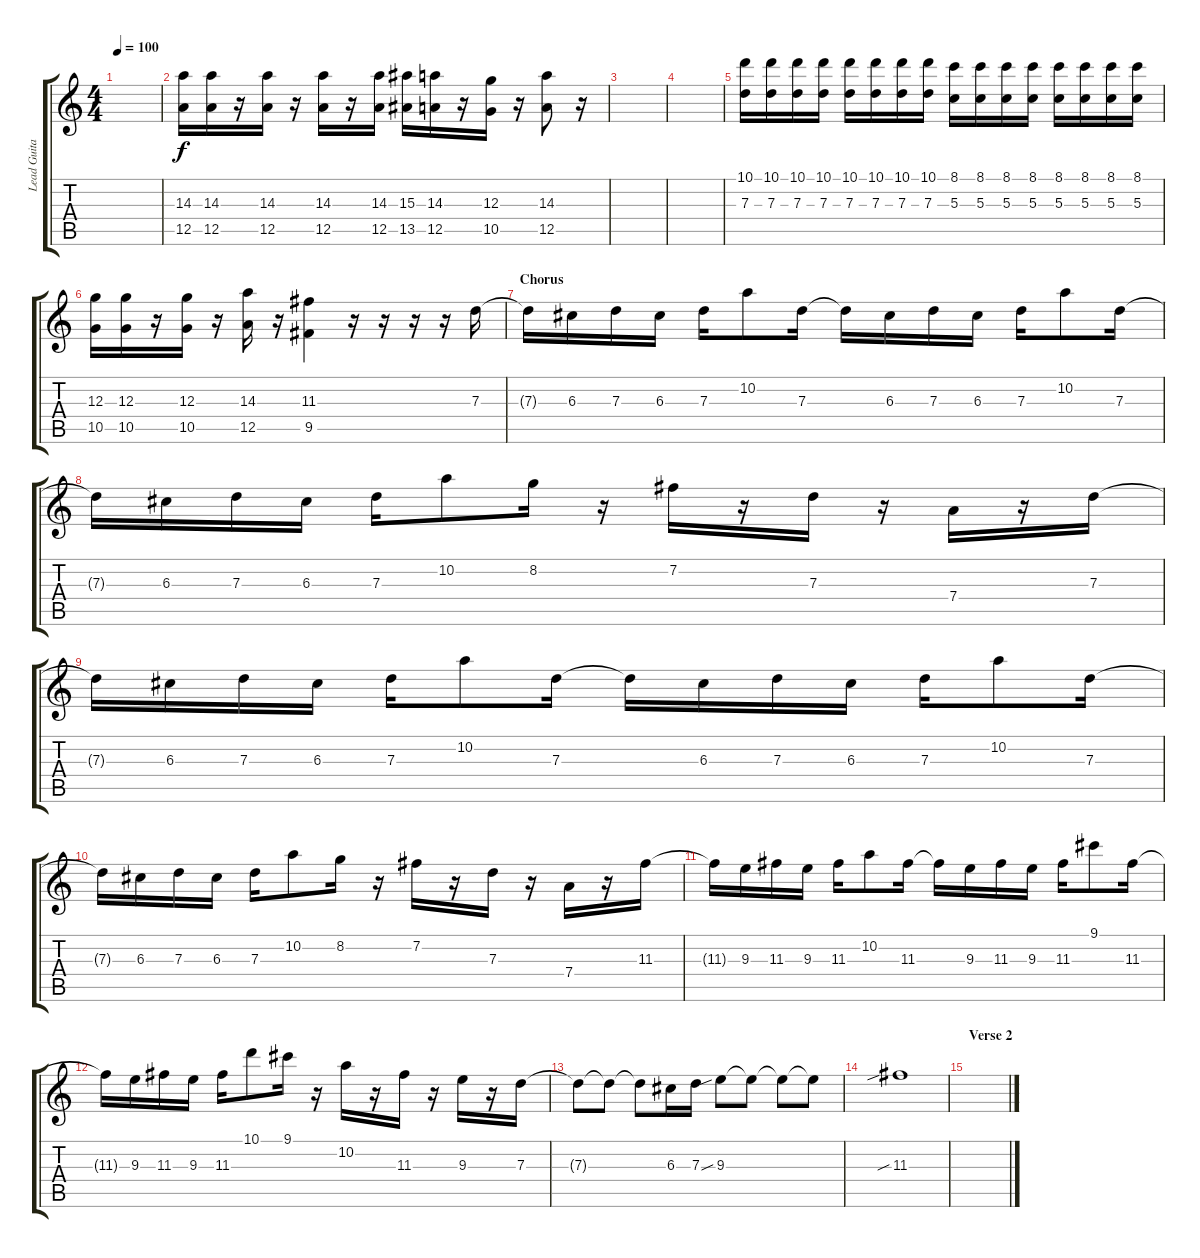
\track ("Lead Guitar" "Lead Guita") {instrument distortionguitar}
\staff {score tabs}
\tuning (E4 B3 G3 D3 A2 E2) {hide}
\ts (4 4)
\tempo 100
\clef g2
\ks c
|
(14.3 12.5).16 (14.3 12.5).16 r.16 (14.3 12.5).16 r.16 (14.3 12.5).16 r.16 (14.3 12.5).16 (15.3 13.5).16 (14.3 12.5).16 r.16 (12.3 10.5).16 r.16 (14.3 12.5).8 r.16 |
|
|
(10.1 7.3).16 (10.1 7.3).16 (10.1 7.3).16 (10.1 7.3).16 (10.1 7.3).16 (10.1 7.3).16 (10.1 7.3).16 (10.1 7.3).16 (8.1 5.3).16 (8.1 5.3).16 (8.1 5.3).16 (8.1 5.3).16 (8.1 5.3).16 (8.1 5.3).16 (8.1 5.3).16 (8.1 5.3).16 |
(12.3 10.5).16 (12.3 10.5).16 r.16 (12.3 10.5).16 r.16 (14.3 12.5).16 r.16 (11.3 9.5).4 r.16 r.16 r.16 r.16 7.3.16 |
\section ("" "Chorus")
7.3{t}.16 6.3.16 7.3.16 6.3.16 7.3.16 10.2.8 7.3.16 7.3{t}.16 6.3.16 7.3.16 6.3.16 7.3.16 10.2.8 7.3.16 |
7.3{t}.16 6.3.16 7.3.16 6.3.16 7.3.16 10.2.8 8.2.16 r.16 7.2.16 r.16 7.3.16 r.16 7.4.16 r.16 7.3.16 |
7.3{t}.16 6.3.16 7.3.16 6.3.16 7.3.16 10.2.8 7.3.16 7.3{t}.16 6.3.16 7.3.16 6.3.16 7.3.16 10.2.8 7.3.16 |
7.3{t}.16 6.3.16 7.3.16 6.3.16 7.3.16 10.2.8 8.2.16 r.16 7.2.16 r.16 7.3.16 r.16 7.4.16 r.16 11.3.16 |
11.3{t}.16 9.3.16 11.3.16 9.3.16 11.3.16 10.2.8 11.3.16 11.3{t}.16 9.3.16 11.3.16 9.3.16 11.3.16 9.1.8 11.3.16 |
11.3{t}.16 9.3.16 11.3.16 9.3.16 11.3.16 10.1.8 9.1.16 r.16 10.2.16 r.16 11.3.16 r.16 9.3.16 r.16 7.3.16 |
7.3{t}.8 7.3{t}.8 7.3{t}.8 6.3.16 7.3.16 9.3{sib}.8 9.3{t}.8 9.3{t}.8 9.3{t}.8 |
11.3{sib}.1 |
\section ("" "Verse 2")
